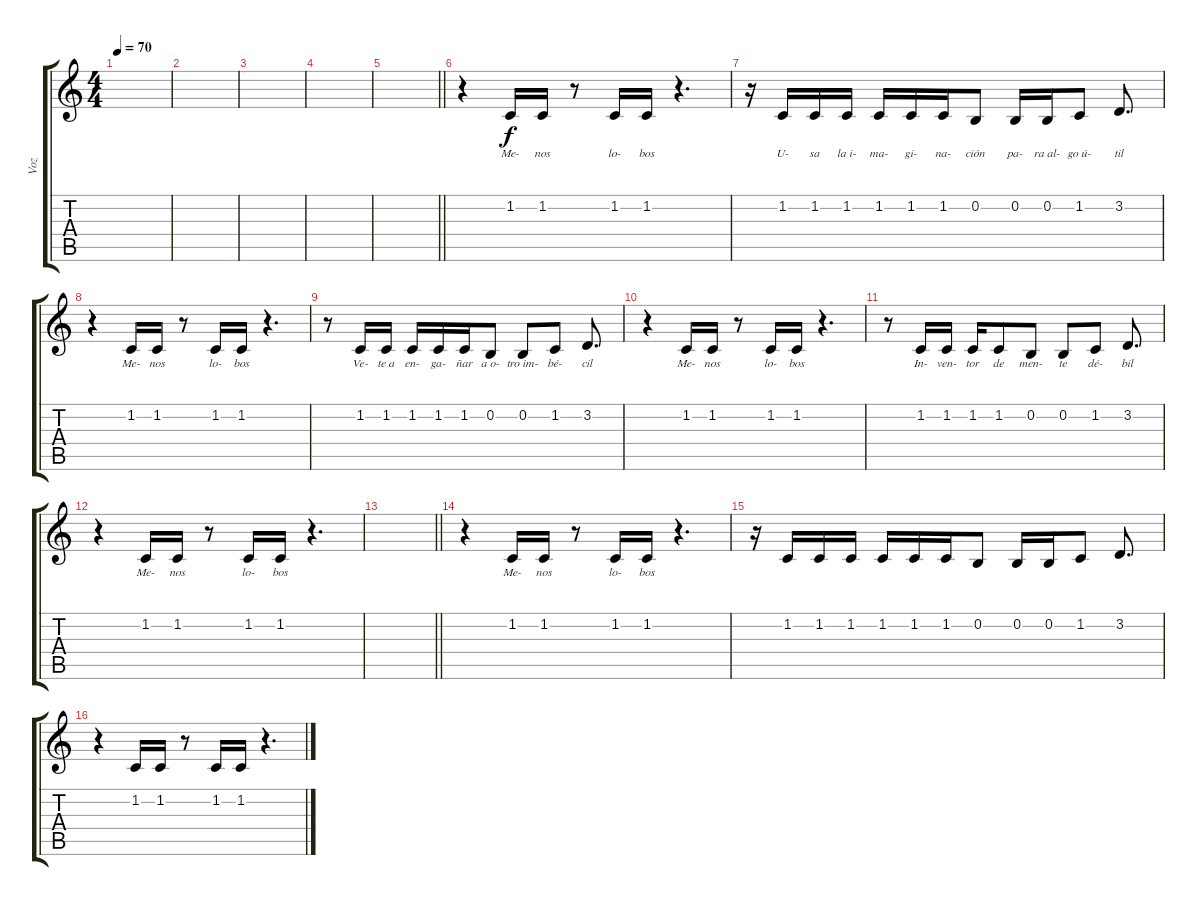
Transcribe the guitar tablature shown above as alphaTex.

\track ("Voz" "Voz") {instrument altosax}
\staff {score tabs}
\tuning (E4 B3 G3 D3 A2 E2) {hide}
\ts (4 4)
\tempo 70
\clef g2
\ks c
|
|
|
|
\barLineRight lightlight
|
r.4 1.2.16{lyrics (0 "Me-") lyrics (1 "") lyrics (2 "") lyrics (3 "") lyrics (4 "")} 1.2.16{lyrics (0 "nos") lyrics (1 "") lyrics (2 "") lyrics (3 "") lyrics (4 "")} r.8 1.2.16{lyrics (0 "lo-") lyrics (1 "") lyrics (2 "") lyrics (3 "") lyrics (4 "")} 1.2.16{lyrics (0 "bos") lyrics (1 "") lyrics (2 "") lyrics (3 "") lyrics (4 "")} r.4{d} |
r.16 1.2.16{lyrics (0 "U-") lyrics (1 "") lyrics (2 "") lyrics (3 "") lyrics (4 "")} 1.2.16{lyrics (0 "sa") lyrics (1 "") lyrics (2 "") lyrics (3 "") lyrics (4 "")} 1.2.16{lyrics (0 "la i-") lyrics (1 "") lyrics (2 "") lyrics (3 "") lyrics (4 "")} 1.2.16{lyrics (0 "ma-") lyrics (1 "") lyrics (2 "") lyrics (3 "") lyrics (4 "")} 1.2.16{lyrics (0 "gi-") lyrics (1 "") lyrics (2 "") lyrics (3 "") lyrics (4 "")} 1.2.16{lyrics (0 "na-") lyrics (1 "") lyrics (2 "") lyrics (3 "") lyrics (4 "")} 0.2.8{lyrics (0 "ción") lyrics (1 "") lyrics (2 "") lyrics (3 "") lyrics (4 "")} 0.2.16{lyrics (0 "pa-") lyrics (1 "") lyrics (2 "") lyrics (3 "") lyrics (4 "")} 0.2.16{lyrics (0 "ra al-") lyrics (1 "") lyrics (2 "") lyrics (3 "") lyrics (4 "")} 1.2.8{lyrics (0 "go ú-") lyrics (1 "") lyrics (2 "") lyrics (3 "") lyrics (4 "")} 3.2.8{d lyrics (0 "til") lyrics (1 "") lyrics (2 "") lyrics (3 "") lyrics (4 "")} |
r.4 1.2.16{lyrics (0 "Me-") lyrics (1 "") lyrics (2 "") lyrics (3 "") lyrics (4 "")} 1.2.16{lyrics (0 "nos") lyrics (1 "") lyrics (2 "") lyrics (3 "") lyrics (4 "")} r.8 1.2.16{lyrics (0 "lo-") lyrics (1 "") lyrics (2 "") lyrics (3 "") lyrics (4 "")} 1.2.16{lyrics (0 "bos") lyrics (1 "") lyrics (2 "") lyrics (3 "") lyrics (4 "")} r.4{d} |
r.8 1.2.16{lyrics (0 "Ve-") lyrics (1 "") lyrics (2 "") lyrics (3 "") lyrics (4 "")} 1.2.16{lyrics (0 "te a") lyrics (1 "") lyrics (2 "") lyrics (3 "") lyrics (4 "")} 1.2.16{lyrics (0 "en-") lyrics (1 "") lyrics (2 "") lyrics (3 "") lyrics (4 "")} 1.2.16{lyrics (0 "ga-") lyrics (1 "") lyrics (2 "") lyrics (3 "") lyrics (4 "")} 1.2.16{lyrics (0 "ñar") lyrics (1 "") lyrics (2 "") lyrics (3 "") lyrics (4 "")} 0.2.8{lyrics (0 "a o-") lyrics (1 "") lyrics (2 "") lyrics (3 "") lyrics (4 "")} 0.2.8{lyrics (0 "tro im-") lyrics (1 "") lyrics (2 "") lyrics (3 "") lyrics (4 "")} 1.2.8{lyrics (0 "bé-") lyrics (1 "") lyrics (2 "") lyrics (3 "") lyrics (4 "")} 3.2.8{d lyrics (0 "cil") lyrics (1 "") lyrics (2 "") lyrics (3 "") lyrics (4 "")} |
r.4 1.2.16{lyrics (0 "Me-") lyrics (1 "") lyrics (2 "") lyrics (3 "") lyrics (4 "")} 1.2.16{lyrics (0 "nos") lyrics (1 "") lyrics (2 "") lyrics (3 "") lyrics (4 "")} r.8 1.2.16{lyrics (0 "lo-") lyrics (1 "") lyrics (2 "") lyrics (3 "") lyrics (4 "")} 1.2.16{lyrics (0 "bos") lyrics (1 "") lyrics (2 "") lyrics (3 "") lyrics (4 "")} r.4{d} |
r.8 1.2.16{lyrics (0 "In-") lyrics (1 "") lyrics (2 "") lyrics (3 "") lyrics (4 "")} 1.2.16{lyrics (0 "ven-") lyrics (1 "") lyrics (2 "") lyrics (3 "") lyrics (4 "")} 1.2.16{lyrics (0 "tor") lyrics (1 "") lyrics (2 "") lyrics (3 "") lyrics (4 "")} 1.2.8{lyrics (0 "de") lyrics (1 "") lyrics (2 "") lyrics (3 "") lyrics (4 "")} 0.2.8{lyrics (0 "men-") lyrics (1 "") lyrics (2 "") lyrics (3 "") lyrics (4 "")} 0.2.8{lyrics (0 "te") lyrics (1 "") lyrics (2 "") lyrics (3 "") lyrics (4 "")} 1.2.8{lyrics (0 "dé-") lyrics (1 "") lyrics (2 "") lyrics (3 "") lyrics (4 "")} 3.2.8{d lyrics (0 "bil") lyrics (1 "") lyrics (2 "") lyrics (3 "") lyrics (4 "")} |
r.4 1.2.16{lyrics (0 "Me-") lyrics (1 "") lyrics (2 "") lyrics (3 "") lyrics (4 "")} 1.2.16{lyrics (0 "nos") lyrics (1 "") lyrics (2 "") lyrics (3 "") lyrics (4 "")} r.8 1.2.16{lyrics (0 "lo-") lyrics (1 "") lyrics (2 "") lyrics (3 "") lyrics (4 "")} 1.2.16{lyrics (0 "bos") lyrics (1 "") lyrics (2 "") lyrics (3 "") lyrics (4 "")} r.4{d} |
\barLineRight lightlight
|
r.4 1.2.16{lyrics (0 "Me-") lyrics (1 "") lyrics (2 "") lyrics (3 "") lyrics (4 "")} 1.2.16{lyrics (0 "nos") lyrics (1 "") lyrics (2 "") lyrics (3 "") lyrics (4 "")} r.8 1.2.16{lyrics (0 "lo-") lyrics (1 "") lyrics (2 "") lyrics (3 "") lyrics (4 "")} 1.2.16{lyrics (0 "bos") lyrics (1 "") lyrics (2 "") lyrics (3 "") lyrics (4 "")} r.4{d} |
r.16 1.2.16 1.2.16 1.2.16 1.2.16 1.2.16 1.2.16 0.2.8 0.2.16 0.2.16 1.2.8 3.2.8{d} |
r.4 1.2.16 1.2.16 r.8 1.2.16 1.2.16 r.4{d}
